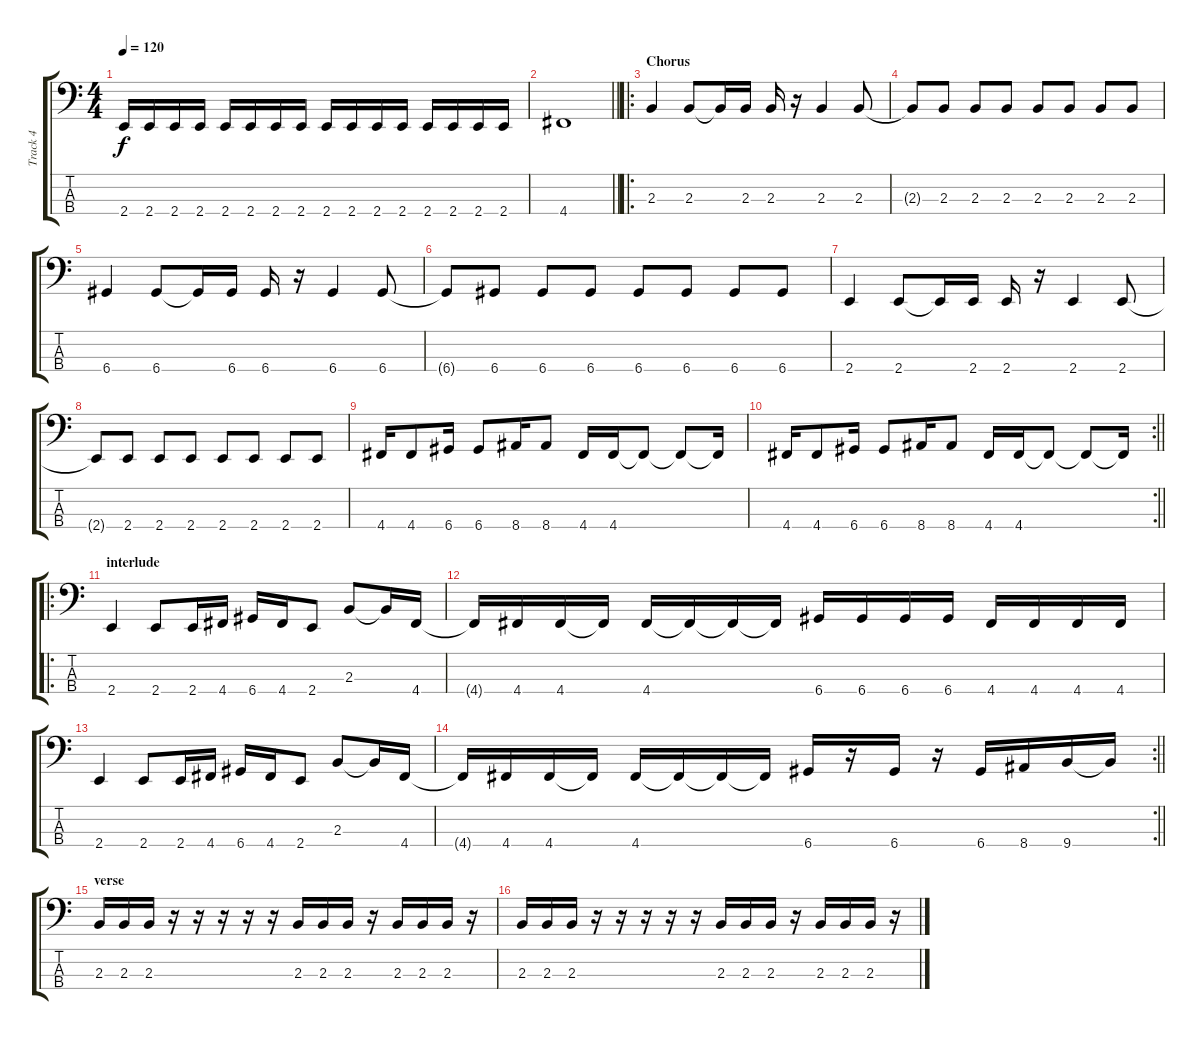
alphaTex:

\track ("Track 4" "Track 4") {instrument electricbasspick}
\staff {score tabs}
\tuning (G2 D2 A1 D1) {hide}
\ts (4 4)
\tempo 120
\clef f4
\ks c
2.4.16{dy f} 2.4.16 2.4.16 2.4.16 2.4.16 2.4.16 2.4.16 2.4.16 2.4.16 2.4.16 2.4.16 2.4.16 2.4.16 2.4.16 2.4.16 2.4.16 |
\barLineRight lightlight
4.4.1 |
\ro
\section ("" "Chorus")
2.3.4 2.3.8 2.3{t}.16 2.3.16 2.3.16 r.16 2.3.4 2.3.8 |
2.3{t}.8 2.3.8 2.3.8 2.3.8 2.3.8 2.3.8 2.3.8 2.3.8 |
6.4.4 6.4.8 6.4{t}.16 6.4.16 6.4.16 r.16 6.4.4 6.4.8 |
6.4{t}.8 6.4.8 6.4.8 6.4.8 6.4.8 6.4.8 6.4.8 6.4.8 |
2.4.4 2.4.8 2.4{t}.16 2.4.16 2.4.16 r.16 2.4.4 2.4.8 |
2.4{t}.8 2.4.8 2.4.8 2.4.8 2.4.8 2.4.8 2.4.8 2.4.8 |
4.4.16 4.4.8 6.4.16 6.4.8 8.4.16 8.4.8 4.4.16 4.4.16 4.4{t}.8 4.4{t}.8 4.4{t}.16 |
\rc 2
\barLineRight lightlight
4.4.16 4.4.8 6.4.16 6.4.8 8.4.16 8.4.8 4.4.16 4.4.16 4.4{t}.8 4.4{t}.8 4.4{t}.16 |
\ro
\section ("" "interlude")
2.4.4 2.4.8 2.4.16 4.4.16 6.4.16 4.4.16 2.4.8 2.3.8 2.3{t}.16 4.4.16 |
4.4{t}.16 4.4.16 4.4.16 4.4{t}.16 4.4.16 4.4{t}.16 4.4{t}.16 4.4{t}.16 6.4.16 6.4.16 6.4.16 6.4.16 4.4.16 4.4.16 4.4.16 4.4.16 |
2.4.4 2.4.8 2.4.16 4.4.16 6.4.16 4.4.16 2.4.8 2.3.8 2.3{t}.16 4.4.16 |
\rc 2
\barLineRight lightlight
4.4{t}.16 4.4.16 4.4.16 4.4{t}.16 4.4.16 4.4{t}.16 4.4{t}.16 4.4{t}.16 6.4.16 r.16 6.4.16 r.16 6.4.16 8.4.16 9.4.16 9.4{t}.16 |
\section ("" "verse")
2.3.16 2.3.16 2.3.16 r.16 r.16 r.16 r.16 r.16 2.3.16 2.3.16 2.3.16 r.16 2.3.16 2.3.16 2.3.16 r.16 |
2.3.16 2.3.16 2.3.16 r.16 r.16 r.16 r.16 r.16 2.3.16 2.3.16 2.3.16 r.16 2.3.16 2.3.16 2.3.16 r.16
